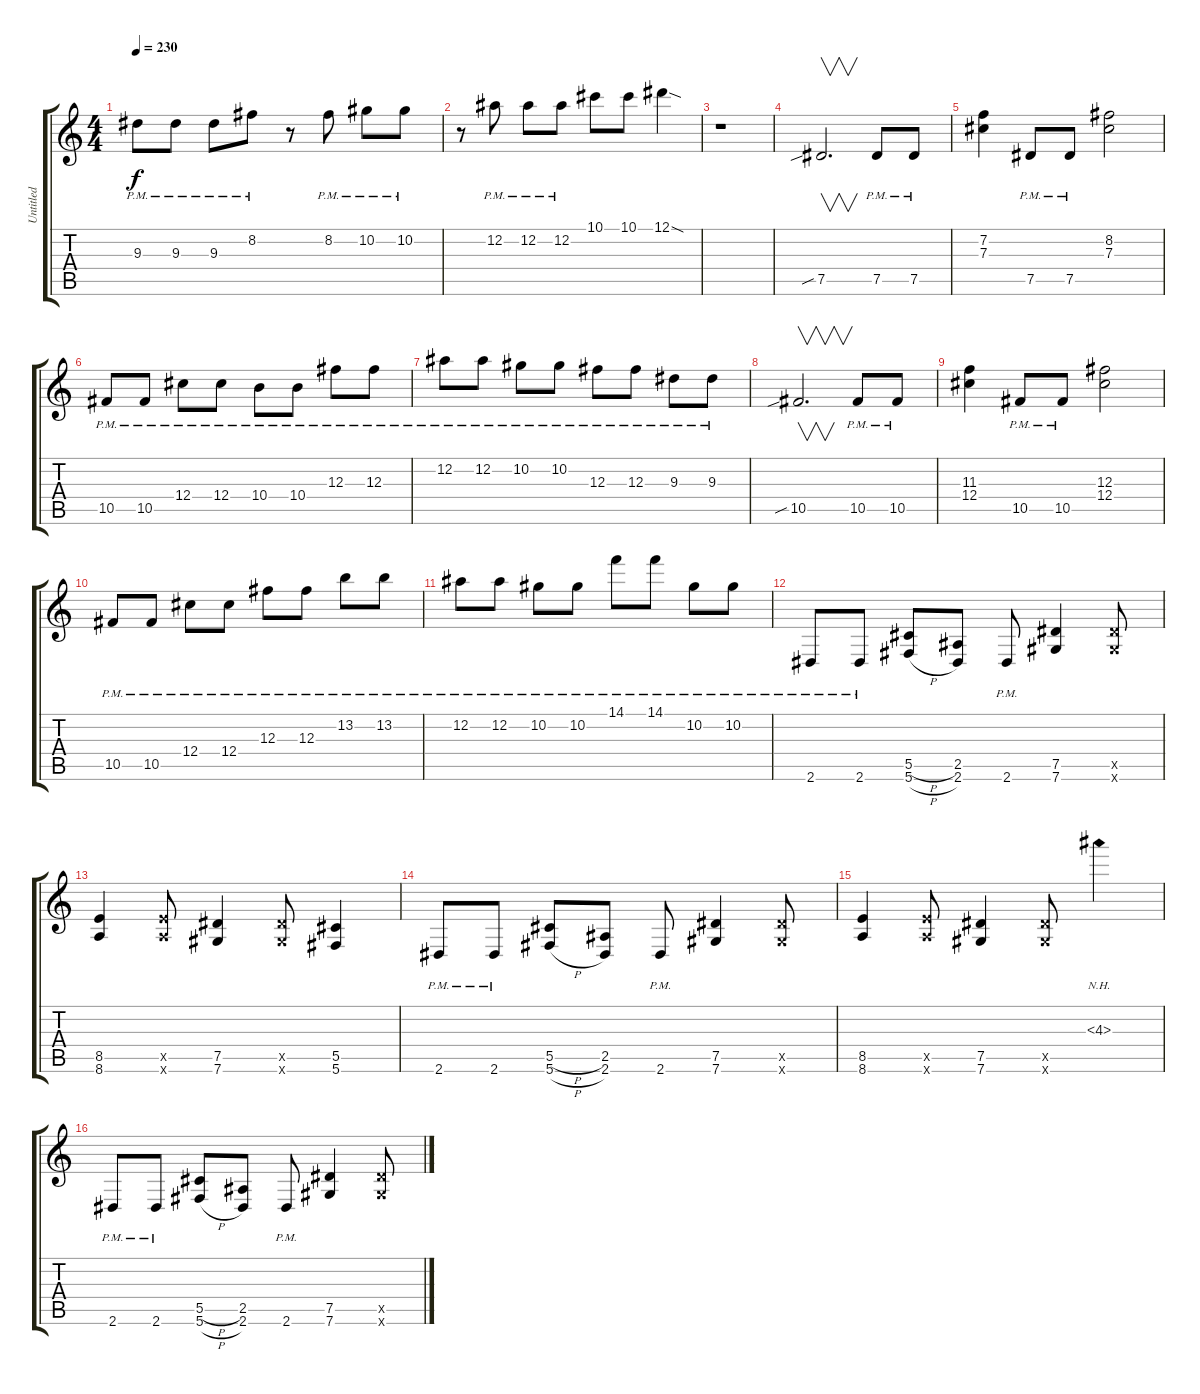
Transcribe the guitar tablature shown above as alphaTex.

\track ("Untitled" "Untitled") {instrument distortionguitar}
\staff {score tabs}
\tuning (Eb4 Bb3 Gb3 Db3 Ab2 Db2) {hide}
\ts (4 4)
\tempo 230
\clef g2
\ks c
9.3{pm}.8{dy f} 9.3{pm}.8 9.3{pm}.8 8.2{pm}.8 r.8 8.2{pm}.8 10.2{pm}.8 10.2{pm}.8 |
r.8 12.2{pm}.8 12.2{pm}.8 12.2{pm}.8 10.1.8 10.1.8 12.1{sod}.4 |
r.1 |
7.5{sib}.2{v d} 7.5{pm}.8 7.5{pm}.8 |
(7.2 7.3).4 7.5{pm}.8 7.5{pm}.8 (8.2 7.3).2 |
10.5{pm}.8 10.5{pm}.8 12.4{pm}.8 12.4{pm}.8 10.4{pm}.8 10.4{pm}.8 12.3{pm}.8 12.3{pm}.8 |
12.2{pm}.8 12.2{pm}.8 10.2{pm}.8 10.2{pm}.8 12.3{pm}.8 12.3{pm}.8 9.3{pm}.8 9.3{pm}.8 |
10.5{sib}.2{v d} 10.5{pm}.8 10.5{pm}.8 |
(11.3 12.4).4 10.5{pm}.8 10.5{pm}.8 (12.3 12.4).2 |
10.5{pm}.8 10.5{pm}.8 12.4{pm}.8 12.4{pm}.8 12.3{pm}.8 12.3{pm}.8 13.2{pm}.8 13.2{pm}.8 |
12.2{pm}.8 12.2{pm}.8 10.2{pm}.8 10.2{pm}.8 14.1{pm}.8 14.1{pm}.8 10.2{pm}.8 10.2{pm}.8 |
2.6{pm}.8 2.6{pm}.8 (5.5{h} 5.6{h}).8 (2.5 2.6).8 2.6{pm}.8 (7.5 7.6).4 (7.5{x} 7.6{x}).8 |
(8.5 8.6).4 (8.5{x} 8.6{x}).8 (7.5 7.6).4 (7.5{x} 7.6{x}).8 (5.5 5.6).4 |
2.6{pm}.8 2.6{pm}.8 (5.5{h} 5.6{h}).8 (2.5 2.6).8 2.6{pm}.8 (7.5 7.6).4 (7.5{x} 7.6{x}).8 |
(8.5 8.6).4 (8.5{x} 8.6{x}).8 (7.5 7.6).4 (7.5{x} 7.6{x}).8 4.3{nh}.4 |
2.6{pm}.8 2.6{pm}.8 (5.5{h} 5.6{h}).8 (2.5 2.6).8 2.6{pm}.8 (7.5 7.6).4 (7.5{x} 7.6{x}).8
